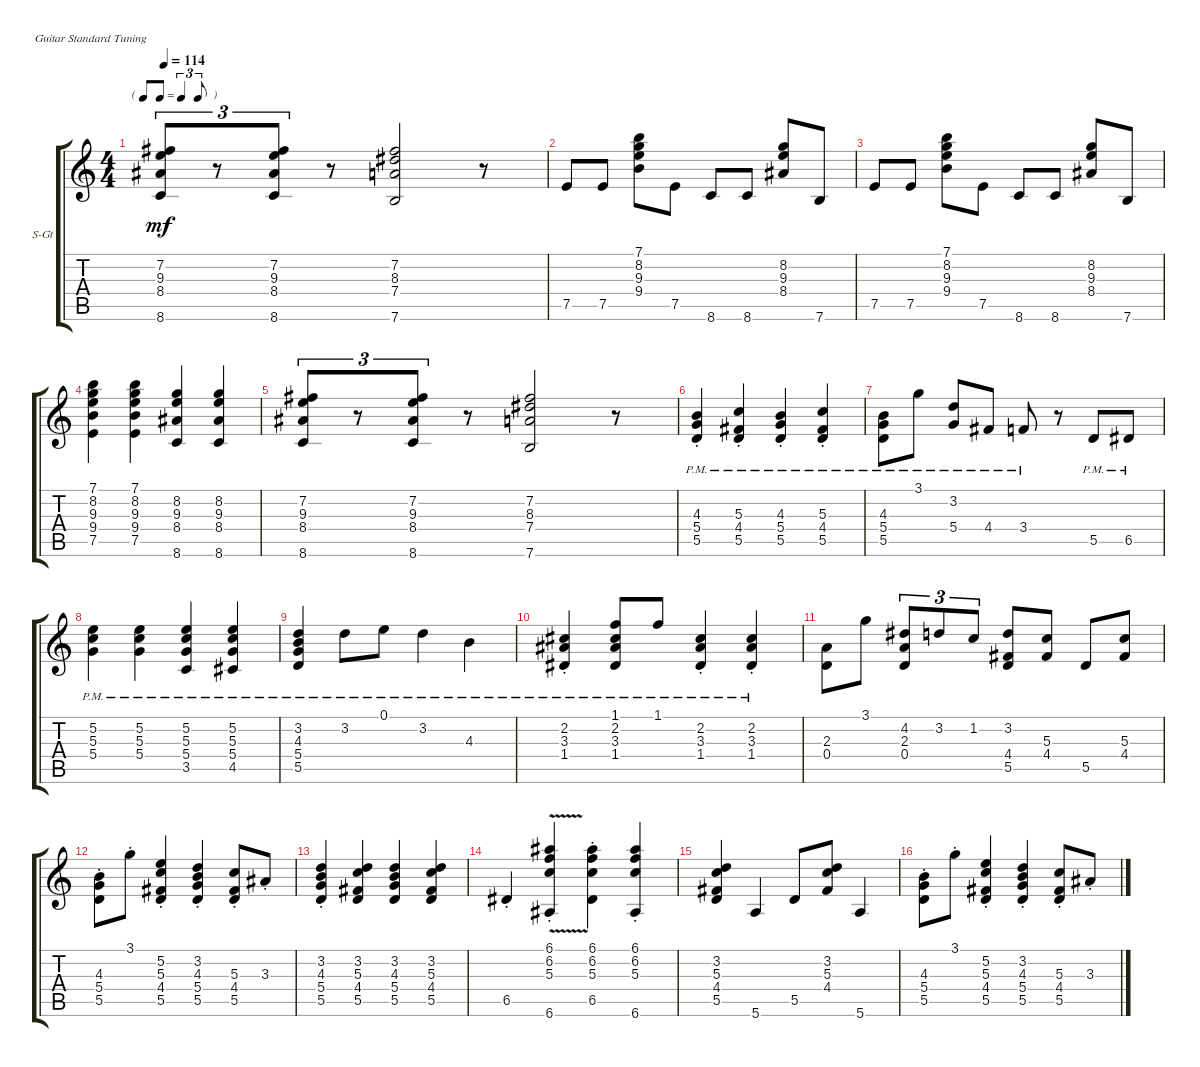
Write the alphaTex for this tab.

\defaultSystemsLayout 4
\bracketExtendMode groupsimilarinstruments
\firstSystemTrackNameOrientation horizontal
\otherSystemsTrackNameOrientation horizontal
\track ("Steel Guitar" "S-Gt") {instrument acousticguitarsteel}
\staff {score tabs}
\tuning (E4 B3 G3 D3 A2 E2)
\ts (4 4)
\tf triplet8th
\tempo 114
\clef g2
\ks c
(8.6 8.4 9.3 7.2).8{tu (3 2) dy mf} r.8{tu (3 2)} (7.2 9.3 8.4 8.6).8{tu (3 2)} r.8 (7.6 7.4 8.3 7.2).2 r.8 |
7.5.8 7.5.8 (9.4 9.3 8.2 7.1).8 7.5.8 8.6.8 8.6.8 (8.4 9.3 8.2).8 7.6.8 |
7.5.8 7.5.8 (9.4 9.3 8.2 7.1).8 7.5.8 8.6.8 8.6.8 (8.4 9.3 8.2).8 7.6.8 |
(9.4 7.5 9.3 8.2 7.1).4 (9.4 7.5 9.3 8.2 7.1).4 (8.6 8.4 9.3 8.2).4 (8.2 9.3 8.4 8.6).4 |
(8.6 8.4 9.3 7.2).8{tu (3 2)} r.8{tu (3 2)} (7.2 9.3 8.4 8.6).8{tu (3 2)} r.8 (7.6 7.4 8.3 7.2).2 r.8 |
(4.3{pm st} 5.4{pm st} 5.5{pm st}).4 (5.3{pm st} 4.4{pm st} 5.5{pm st}).4 (5.5{pm st} 5.4{pm st} 4.3{pm st}).4 (5.3{pm st} 4.4{pm st} 5.5{pm st}).4 |
(4.3{pm} 5.4{pm} 5.5{pm}).8 3.1{pm}.8 (3.2{pm} 5.4{pm}).8 4.4{pm}.8 3.4{pm}.8 r.8 5.5{pm}.8 6.5{pm}.8 |
(5.2{pm} 5.3{pm} 5.4{pm}).4 (5.4{pm} 5.3{pm} 5.2{pm}).4 (5.2{pm} 5.3{pm} 5.4{pm} 3.5{pm}).4 (5.4{pm} 5.3{pm} 5.2{pm} 4.5{pm}).4 |
(5.5{pm} 5.4{pm} 4.3{pm} 3.2{pm}).4 3.2{pm}.8 0.1{pm}.8 3.2{pm}.4 4.3{pm}.4 |
(1.4{pm} 3.3{pm} 2.2{pm st}).4 (1.1{pm} 1.4{pm} 3.3{pm} 2.2{pm}).8 1.1{pm}.8 (2.2{pm st} 3.3{pm} 1.4{pm}).4 (1.4{pm} 3.3{pm} 2.2{pm st}).4 |
(0.4 2.3).8 3.1.8 (4.2 2.3 0.4).8{tu (3 2)} 3.2.8{tu (3 2)} 1.2.8{tu (3 2)} (3.2 4.4 5.5).8 (5.3 4.4).8 5.5.8 (4.4 5.3).8 |
(4.3{st} 5.4{st} 5.5{st}).8 3.1{st}.8 (5.3{st} 4.4{st} 5.5{st} 5.2{st}).4 (3.2{st} 4.3{st} 5.4{st} 5.5{st}).4 (5.5{st} 4.4{st} 5.3{st}).8 3.3{st}.8 |
(5.5{st} 5.4{st} 4.3{st} 3.2).4 (3.2 5.3 4.4 5.5).4 (5.5 5.4 4.3 3.2).4 (3.2 5.3 4.4 5.5).4 |
6.5{st}.4 (5.3{st} 6.2{v st} 6.1{st} 6.6).4 (5.3{st} 6.2{st} 6.1{st} 6.5).4 (6.1{st} 6.2{st} 5.3{st} 6.6).4 |
(5.5 4.4 5.3 3.2).4 5.6.4 5.5.8 (4.4 5.3 3.2).8 5.6.4 |
(4.3{st} 5.4{st} 5.5{st}).8 3.1{st}.8 (5.3{st} 4.4{st} 5.5{st} 5.2{st}).4 (3.2{st} 4.3{st} 5.4{st} 5.5{st}).4 (5.5{st} 4.4{st} 5.3{st}).8 3.3{st}.8
